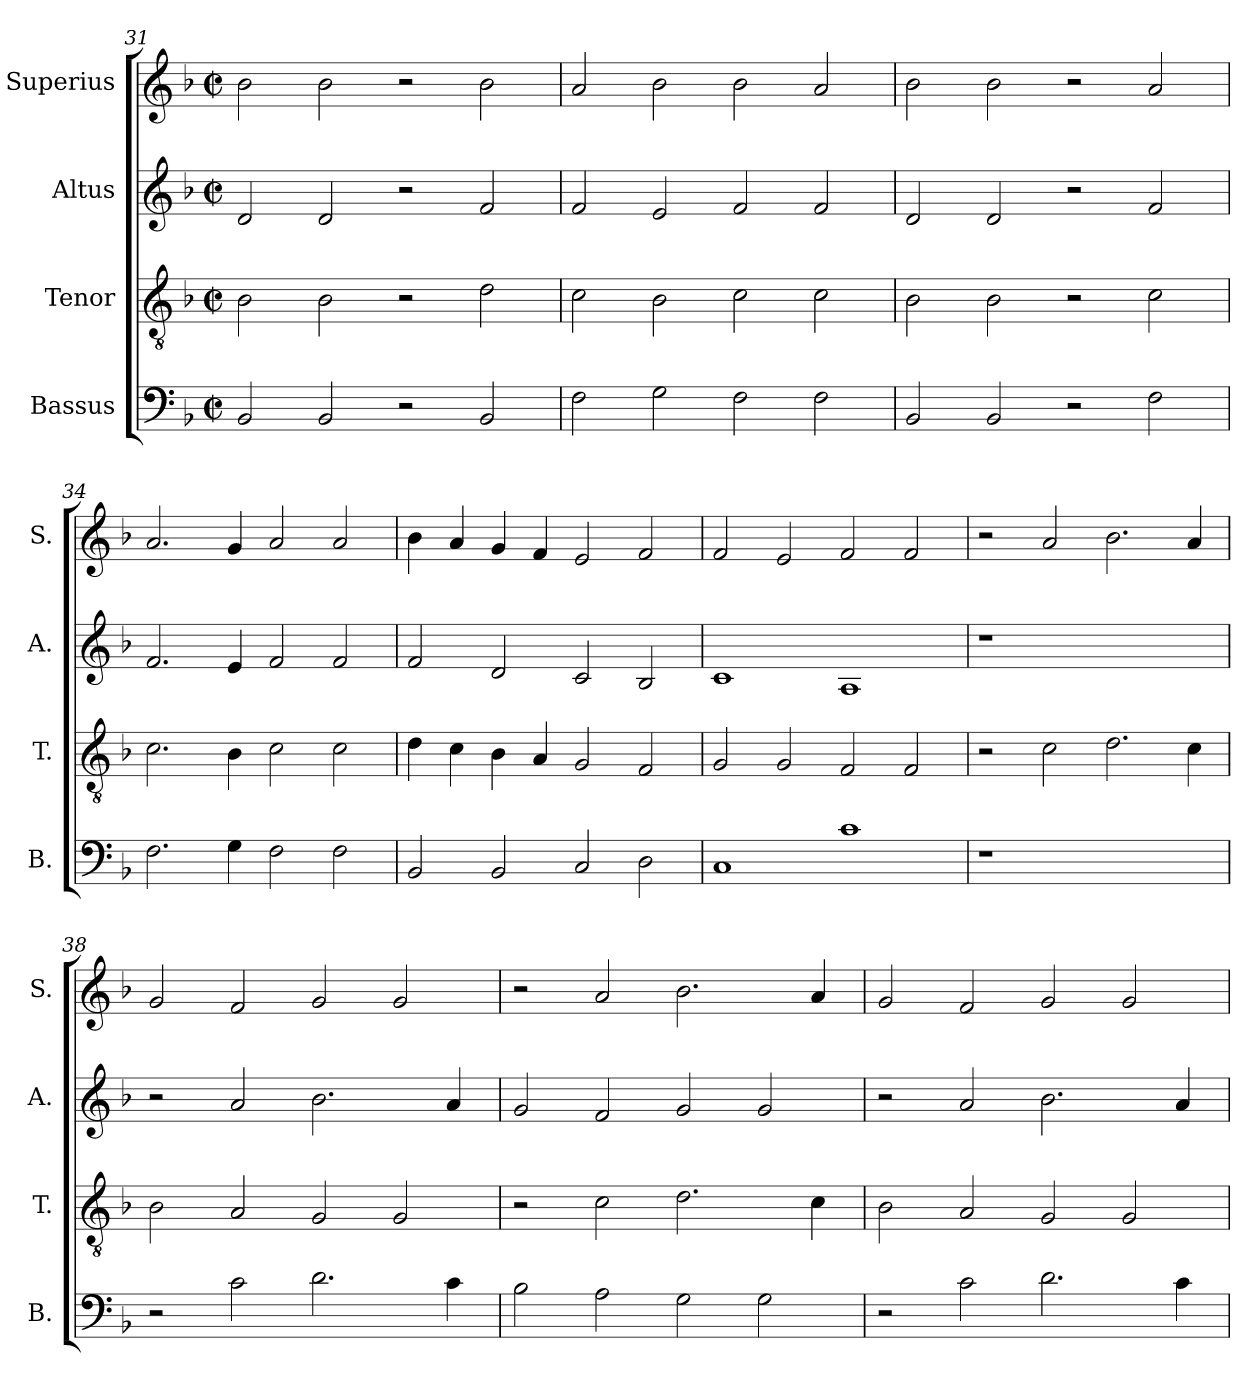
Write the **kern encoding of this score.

**kern	**kern	**kern	**kern
*part4	*part3	*part2	*part1
*staff4	*staff3	*staff2	*staff1
*I"Bassus	*I"Tenor	*I"Altus	*I"Superius
*I'B.	*I'T.	*I'A.	*I'S.
*clefF4	*clefGv2	*clefG2	*clefG2
*	*ITrd7c12	*	*
*k[b-]	*k[b-]	*k[b-]	*k[b-]
*F:	*F:	*F:	*F:
*M2/2	*M2/2	*M2/2	*M2/2
*met(c|)	*met(c|)	*met(c|)	*met(c|)
=31	=31	=31	=31
2BB-i/	2BB-i\	2di/	2b-i\
2BB-i/	2BB-i\	2di/	2b-i\
2r	2r	2r	2r
2BB-i/	2Di\	2fi/	2b-i\
=32	=32	=32	=32
2Fi\	2Ci\	2fi/	2ai/
2Gi\	2BB-i\	2ei/	2b-i\
2Fi\	2Ci\	2fi/	2b-i\
2Fi\	2Ci\	2fi/	2ai/
!!LO:PB:g=z
=33	=33	=33	=33
2BB-i/	2BB-i\	2di/	2b-i\
2BB-i/	2BB-i\	2di/	2b-i\
2r	2r	2r	2r
2Fi\	2Ci\	2fi/	2ai/
=34	=34	=34	=34
2.Fi\	2.Ci\	2.fi/	2.ai/
4Gi\	4BB-i\	4ei/	4gi/
2Fi\	2Ci\	2fi/	2ai/
2Fi\	2Ci\	2fi/	2ai/
=35	=35	=35	=35
2BB-i/	4Di\	2fi/	4b-i\
.	4Ci\	.	4ai/
2BB-i/	4BB-i\	2di/	4gi/
.	4AAi/	.	4fi/
2Ci/	2GGi/	2ci/	2ei/
2Di\	2FFi/	2B-i/	2fi/
=36	=36	=36	=36
1Ci	2GGi/	1ci	2fi/
.	2GGi/	.	2ei/
1ci	2FFi/	1Ai	2fi/
.	2FFi/	.	2fi/
=37	=37	=37	=37
!LO:N:vis=1	!	!LO:N:vis=1	!
1r	2r	1r	2r
.	2Ci\	.	2ai/
1ryy	2.Di\	1ryy	2.b-i\
.	4Ci\	.	4ai/
!!LO:LB:g=z
=38	=38	=38	=38
2r	2BB-i\	2r	2gi/
2ci\	2AAi/	2ai/	2fi/
2.di\	2GGi/	2.b-i\	2gi/
.	2GGi/	.	2gi/
4ci\	.	4ai/	.
=39	=39	=39	=39
2B-i\	2r	2gi/	2r
2Ai\	2Ci\	2fi/	2ai/
2Gi\	2.Di\	2gi/	2.b-i\
2Gi\	.	2gi/	.
.	4Ci\	.	4ai/
=40	=40	=40	=40
2r	2BB-i\	2r	2gi/
2ci\	2AAi/	2ai/	2fi/
2.di\	2GGi/	2.b-i\	2gi/
.	2GGi/	.	2gi/
4ci\	.	4ai/	.
=	=	=	=
*-	*-	*-	*-
